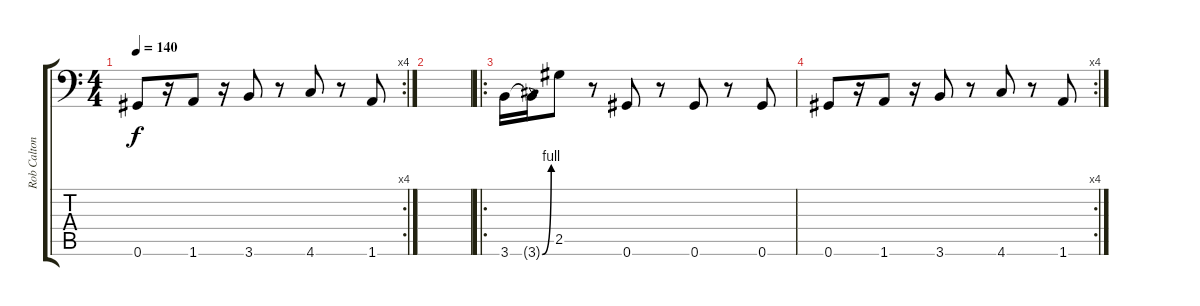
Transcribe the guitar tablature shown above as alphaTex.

\track ("Rob Calton" "Rob Calton") {instrument distortionguitar}
\staff {score tabs}
\tuning (Db4 Ab3 E3 B2 Gb2 Ab1) {hide}
\rc 4
\ts (4 4)
\tempo 140
\clef f4
\ks c
0.6.8{dy f} r.16 1.6.8 r.16 3.6.8 r.8 4.6.8 r.8 1.6.8 |
|
\ro
3.6.16 3.6{be (bend 0 0 60 4) t}.16 2.5.8 r.8 0.6.8 r.8 0.6.8 r.8 0.6.8 |
\rc 4
0.6.8 r.16 1.6.8 r.16 3.6.8 r.8 4.6.8 r.8 1.6.8
